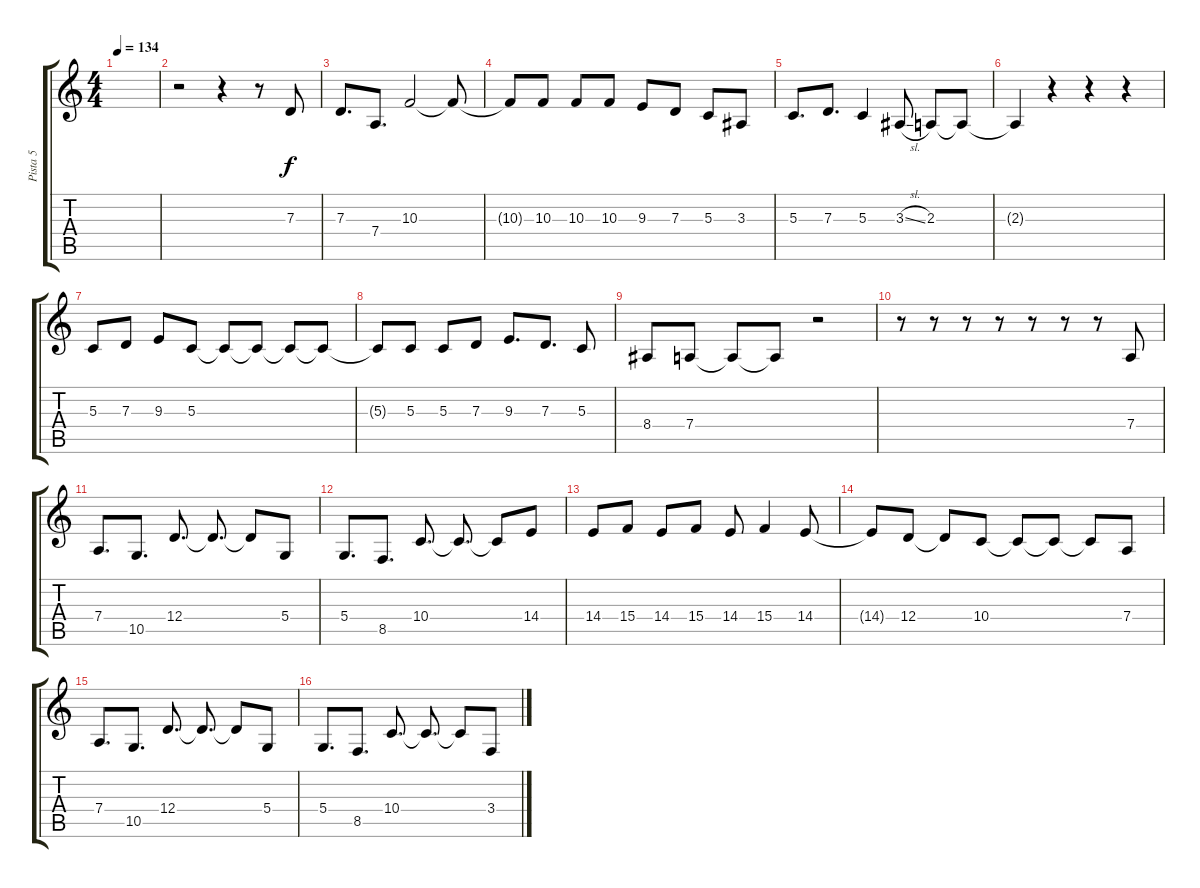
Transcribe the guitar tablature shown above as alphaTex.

\track ("Pista 5" "Pista 5") {instrument flute}
\staff {score tabs}
\tuning (E4 B3 G3 D3 A2 E2) {hide}
\ts (4 4)
\tempo 134
\clef g2
\ks c
|
r.2 r.4 r.8 7.3.8 |
7.3.8{d} 7.4.8{d} 10.3.2 10.3{t}.8 |
10.3{t}.8 10.3.8 10.3.8 10.3.8 9.3.8 7.3.8 5.3.8 3.3.8 |
5.3.8{d} 7.3.8{d} 5.3.4 3.3{sl}.8 2.3.8 2.3{t}.8 |
2.3{t}.4 r.4 r.4 r.4 |
5.3.8 7.3.8 9.3.8 5.3.8 5.3{t}.8 5.3{t}.8 5.3{t}.8 5.3{t}.8 |
5.3{t}.8 5.3.8 5.3.8 7.3.8 9.3.8{d} 7.3.8{d} 5.3.8 |
8.4.8 7.4.8 7.4{t}.8 7.4{t}.8 r.2 |
r.8 r.8 r.8 r.8 r.8 r.8 r.8 7.4.8 |
7.4.8{d} 10.5.8{d} 12.4.8{d} 12.4{t}.8{d} 12.4{t}.8 5.4.8 |
5.4.8{d} 8.5.8{d} 10.4.8{d} 10.4{t}.8{d} 10.4{t}.8 14.4.8 |
14.4.8 15.4.8 14.4.8 15.4.8 14.4.8 15.4.4 14.4.8 |
14.4{t}.8 12.4.8 12.4{t}.8 10.4.8 10.4{t}.8 10.4{t}.8 10.4{t}.8 7.4.8 |
7.4.8{d} 10.5.8{d} 12.4.8{d} 12.4{t}.8{d} 12.4{t}.8 5.4.8 |
5.4.8{d} 8.5.8{d} 10.4.8{d} 10.4{t}.8{d} 10.4{t}.8 3.4.8
